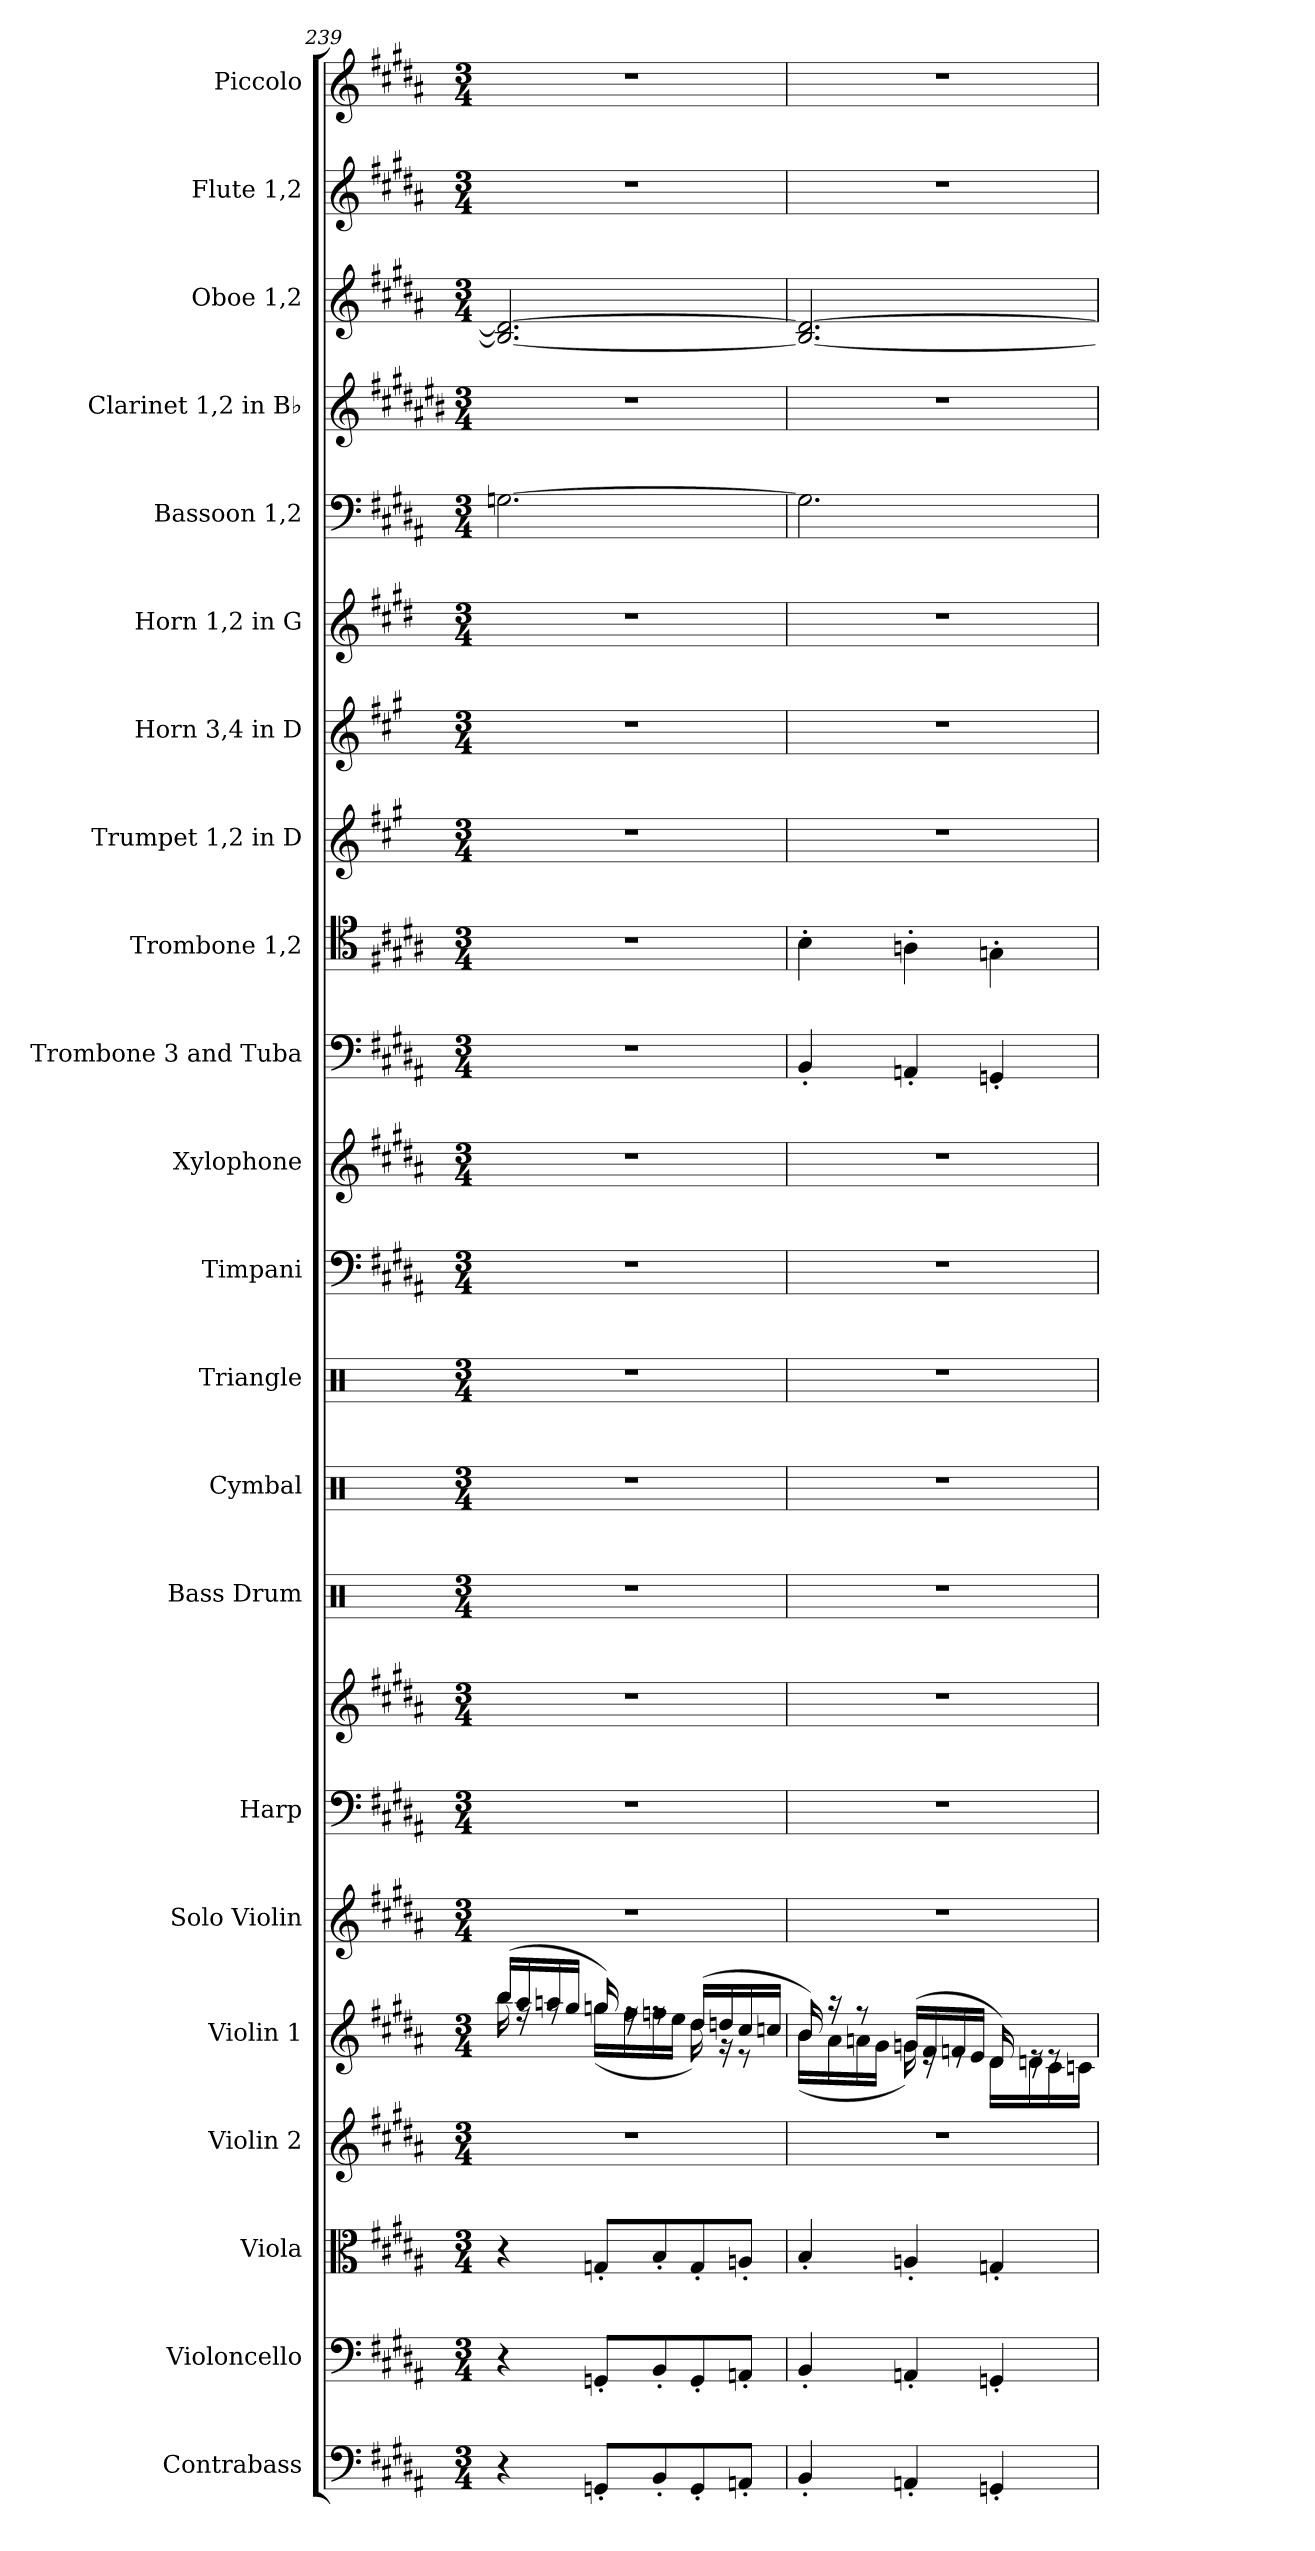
**kern	**kern	**kern	**kern	**kern	**kern	**kern	**kern	**kern	**kern	**kern	**kern	**kern	**kern	**kern	**kern	**kern	**kern	**kern	**kern	**kern	**kern	**kern
*part22	*part21	*part20	*part19	*part18	*part17	*part16	*part16	*part15	*part14	*part13	*part12	*part11	*part10	*part9	*part8	*part7	*part6	*part5	*part4	*part3	*part2	*part1
*staff23	*staff22	*staff21	*staff20	*staff19	*staff18	*staff17	*staff16	*staff15	*staff14	*staff13	*staff12	*staff11	*staff10	*staff9	*staff8	*staff7	*staff6	*staff5	*staff4	*staff3	*staff2	*staff1
*I"Contrabass	*I"Violoncello	*I"Viola	*I"Violin 2	*I"Violin 1	*I"Solo Violin	*I"Harp	*	*I"Bass Drum	*I"Cymbal	*I"Triangle	*I"Timpani	*I"Xylophone	*I"Trombone 3 and Tuba	*I"Trombone 1,2	*I"Trumpet 1,2 in D	*I"Horn 3,4 in D	*I"Horn 1,2 in G	*I"Bassoon 1,2	*I"Clarinet 1,2 in B♭	*I"Oboe 1,2	*I"Flute 1,2	*I"Piccolo
*I'Cb.	*I'Vc.	*I'Vla.	*I'Vln. 2	*I'Vln. 1	*I'Solo Vln.	*I'Hrp.	*	*I'B.D	*I'Cym.	*I'Trgl.	*I'Timp.	*I'Xyl.	*I'Tbn. 3 and Tba.	*I'Tbn. 1,2	*I'Tpt. 1,2 in D	*I'Hn. 3,4 in D	*I'Hn. 1,2 in G	*I'Bsn. 1,2	*I'Cl. 1,2 in B♭	*I'Ob. 1,2	*I'Fl. 1,2	*I'Picc.
!!LO:PB:g=z
*clefF4	*clefF4	*clefC3	*clefG2	*clefG2	*clefG2	*clefF4	*clefG2	*clefX	*clefX	*clefX	*clefF4	*clefG2	*clefF4	*clefC4	*clefG2	*clefG2	*clefG2	*clefF4	*clefG2	*clefG2	*clefG2	*clefG2
*ITrd7c12	*	*	*	*	*	*	*	*	*	*	*	*ITrd-7c-12	*	*	*ITrd-1c-2	*ITrd6c10	*ITrd3c5	*	*ITrd1c2	*	*	*ITrd-7c-12
*k[f#c#g#d#a#]	*k[f#c#g#d#a#]	*k[f#c#g#d#a#]	*k[f#c#g#d#a#]	*k[f#c#g#d#a#]	*k[f#c#g#d#a#]	*k[f#c#g#d#a#]	*k[f#c#g#d#a#]	*k[]	*k[]	*k[]	*k[f#c#g#d#a#]	*k[f#c#g#d#a#]	*k[f#c#g#d#a#]	*k[f#c#g#d#a#]	*k[f#c#g#d#a#]	*k[f#c#g#d#a#]	*k[f#c#g#d#a#]	*k[f#c#g#d#a#]	*k[f#c#g#d#a#]	*k[f#c#g#d#a#]	*k[f#c#g#d#a#]	*k[f#c#g#d#a#]
*M3/4	*M3/4	*M3/4	*M3/4	*M3/4	*M3/4	*M3/4	*M3/4	*M3/4	*M3/4	*M3/4	*M3/4	*M3/4	*M3/4	*M3/4	*M3/4	*M3/4	*M3/4	*M3/4	*M3/4	*M3/4	*M3/4	*M3/4
=239	=239	=239	=239	=239	=239	=239	=239	=239	=239	=239	=239	=239	=239	=239	=239	=239	=239	=239	=239	=239	=239	=239
*	*	*	*	*^	*	*	*	*	*	*	*	*	*	*	*	*	*	*	*	*	*	*
4r	4r	4r	2.r	(>16bb/LL	16bb\	2.r	2.r	2.r	2.r	2.r	2.r	2.r	2.r	2.r	2.r	2.r	2.r	2.r	[2.Gn\	2.r	2.B/_ 2.d#/_	2.r	2.r
.	.	.	.	16aa#/	16rff	.	.	.	.	.	.	.	.	.	.	.	.	.	.	.	.	.	.
.	.	.	.	16aan/	8rff	.	.	.	.	.	.	.	.	.	.	.	.	.	.	.	.	.	.
.	.	.	.	16gg#/JJ	.	.	.	.	.	.	.	.	.	.	.	.	.	.	.	.	.	.	.
8GGGn'/L	8GGn'/L	8Gn'/L	.	16ggn/)	(<16gg\LL	.	.	.	.	.	.	.	.	.	.	.	.	.	.	.	.	.	.
.	.	.	.	16rff	16ff#\	.	.	.	.	.	.	.	.	.	.	.	.	.	.	.	.	.	.
8BBB'/	8BB'/	8B'/	.	8rff	16ffn\	.	.	.	.	.	.	.	.	.	.	.	.	.	.	.	.	.	.
.	.	.	.	.	16ee\JJ	.	.	.	.	.	.	.	.	.	.	.	.	.	.	.	.	.	.
8GGG'/	8GG'/	8G'/	.	(>16dd#/LL	16dd#\)	.	.	.	.	.	.	.	.	.	.	.	.	.	.	.	.	.	.
.	.	.	.	16ddn/	16r	.	.	.	.	.	.	.	.	.	.	.	.	.	.	.	.	.	.
8AAAn'/J	8AAn'/J	8An'/J	.	16cc#/	8r	.	.	.	.	.	.	.	.	.	.	.	.	.	.	.	.	.	.
.	.	.	.	16ccn/JJ	.	.	.	.	.	.	.	.	.	.	.	.	.	.	.	.	.	.	.
=240	=240	=240	=240	=240	=240	=240	=240	=240	=240	=240	=240	=240	=240	=240	=240	=240	=240	=240	=240	=240	=240	=240	=240
4BBB'/	4BB'/	4B'/	2.r	16b/)	(<16b\LL	2.r	2.r	2.r	2.r	2.r	2.r	2.r	2.r	4BB'/	4B'\	2.r	2.r	2.r	2.G\]	2.r	2.B/_ 2.d#/_	2.r	2.r
.	.	.	.	16r	16a#\	.	.	.	.	.	.	.	.	.	.	.	.	.	.	.	.	.	.
.	.	.	.	8r	16an\	.	.	.	.	.	.	.	.	.	.	.	.	.	.	.	.	.	.
.	.	.	.	.	16g#\JJ	.	.	.	.	.	.	.	.	.	.	.	.	.	.	.	.	.	.
4AAAn'/	4AAn'/	4An'/	.	(>16gn/LL	16g\)	.	.	.	.	.	.	.	.	4AAn'/	4An'\	.	.	.	.	.	.	.	.
.	.	.	.	16f#/	16re	.	.	.	.	.	.	.	.	.	.	.	.	.	.	.	.	.	.
.	.	.	.	16fn/	8re	.	.	.	.	.	.	.	.	.	.	.	.	.	.	.	.	.	.
.	.	.	.	16e/JJ	.	.	.	.	.	.	.	.	.	.	.	.	.	.	.	.	.	.	.
4GGGn'/	4GGn'/	4Gn'/	.	16d#/)	16d#\LL	.	.	.	.	.	.	.	.	4GGn'/	4Gn'\	.	.	.	.	.	.	.	.
.	.	.	.	16re	16dn\	.	.	.	.	.	.	.	.	.	.	.	.	.	.	.	.	.	.
.	.	.	.	8re	16c#\	.	.	.	.	.	.	.	.	.	.	.	.	.	.	.	.	.	.
.	.	.	.	.	16cn\JJ	.	.	.	.	.	.	.	.	.	.	.	.	.	.	.	.	.	.
*	*	*	*	*v	*v	*	*	*	*	*	*	*	*	*	*	*	*	*	*	*	*	*	*
=	=	=	=	=	=	=	=	=	=	=	=	=	=	=	=	=	=	=	=	=	=	=
*-	*-	*-	*-	*-	*-	*-	*-	*-	*-	*-	*-	*-	*-	*-	*-	*-	*-	*-	*-	*-	*-	*-
